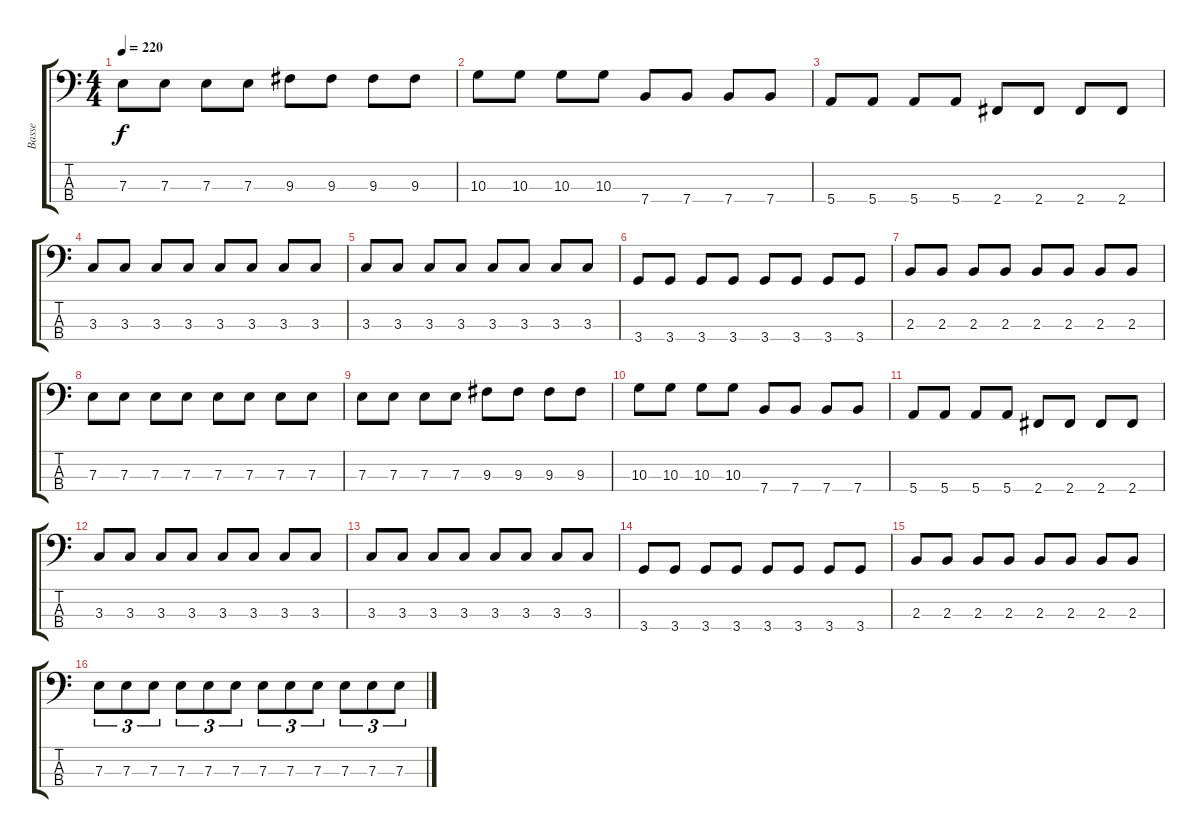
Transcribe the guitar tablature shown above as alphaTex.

\track ("Basse" "Basse") {instrument electricbasspick}
\staff {score tabs}
\tuning (G2 D2 A1 E1) {hide}
\ts (4 4)
\tempo 220
\clef f4
\ks c
7.3.8{dy f} 7.3.8 7.3.8 7.3.8 9.3.8 9.3.8 9.3.8 9.3.8 |
10.3.8 10.3.8 10.3.8 10.3.8 7.4.8 7.4.8 7.4.8 7.4.8 |
5.4.8 5.4.8 5.4.8 5.4.8 2.4.8 2.4.8 2.4.8 2.4.8 |
3.3.8 3.3.8 3.3.8 3.3.8 3.3.8 3.3.8 3.3.8 3.3.8 |
3.3.8 3.3.8 3.3.8 3.3.8 3.3.8 3.3.8 3.3.8 3.3.8 |
3.4.8 3.4.8 3.4.8 3.4.8 3.4.8 3.4.8 3.4.8 3.4.8 |
2.3.8 2.3.8 2.3.8 2.3.8 2.3.8 2.3.8 2.3.8 2.3.8 |
7.3.8 7.3.8 7.3.8 7.3.8 7.3.8 7.3.8 7.3.8 7.3.8 |
7.3.8 7.3.8 7.3.8 7.3.8 9.3.8 9.3.8 9.3.8 9.3.8 |
10.3.8 10.3.8 10.3.8 10.3.8 7.4.8 7.4.8 7.4.8 7.4.8 |
5.4.8 5.4.8 5.4.8 5.4.8 2.4.8 2.4.8 2.4.8 2.4.8 |
3.3.8 3.3.8 3.3.8 3.3.8 3.3.8 3.3.8 3.3.8 3.3.8 |
3.3.8 3.3.8 3.3.8 3.3.8 3.3.8 3.3.8 3.3.8 3.3.8 |
3.4.8 3.4.8 3.4.8 3.4.8 3.4.8 3.4.8 3.4.8 3.4.8 |
2.3.8 2.3.8 2.3.8 2.3.8 2.3.8 2.3.8 2.3.8 2.3.8 |
7.3.8{tu (3 2)} 7.3.8{tu (3 2)} 7.3.8{tu (3 2)} 7.3.8{tu (3 2)} 7.3.8{tu (3 2)} 7.3.8{tu (3 2)} 7.3.8{tu (3 2)} 7.3.8{tu (3 2)} 7.3.8{tu (3 2)} 7.3.8{tu (3 2)} 7.3.8{tu (3 2)} 7.3.8{tu (3 2)}
